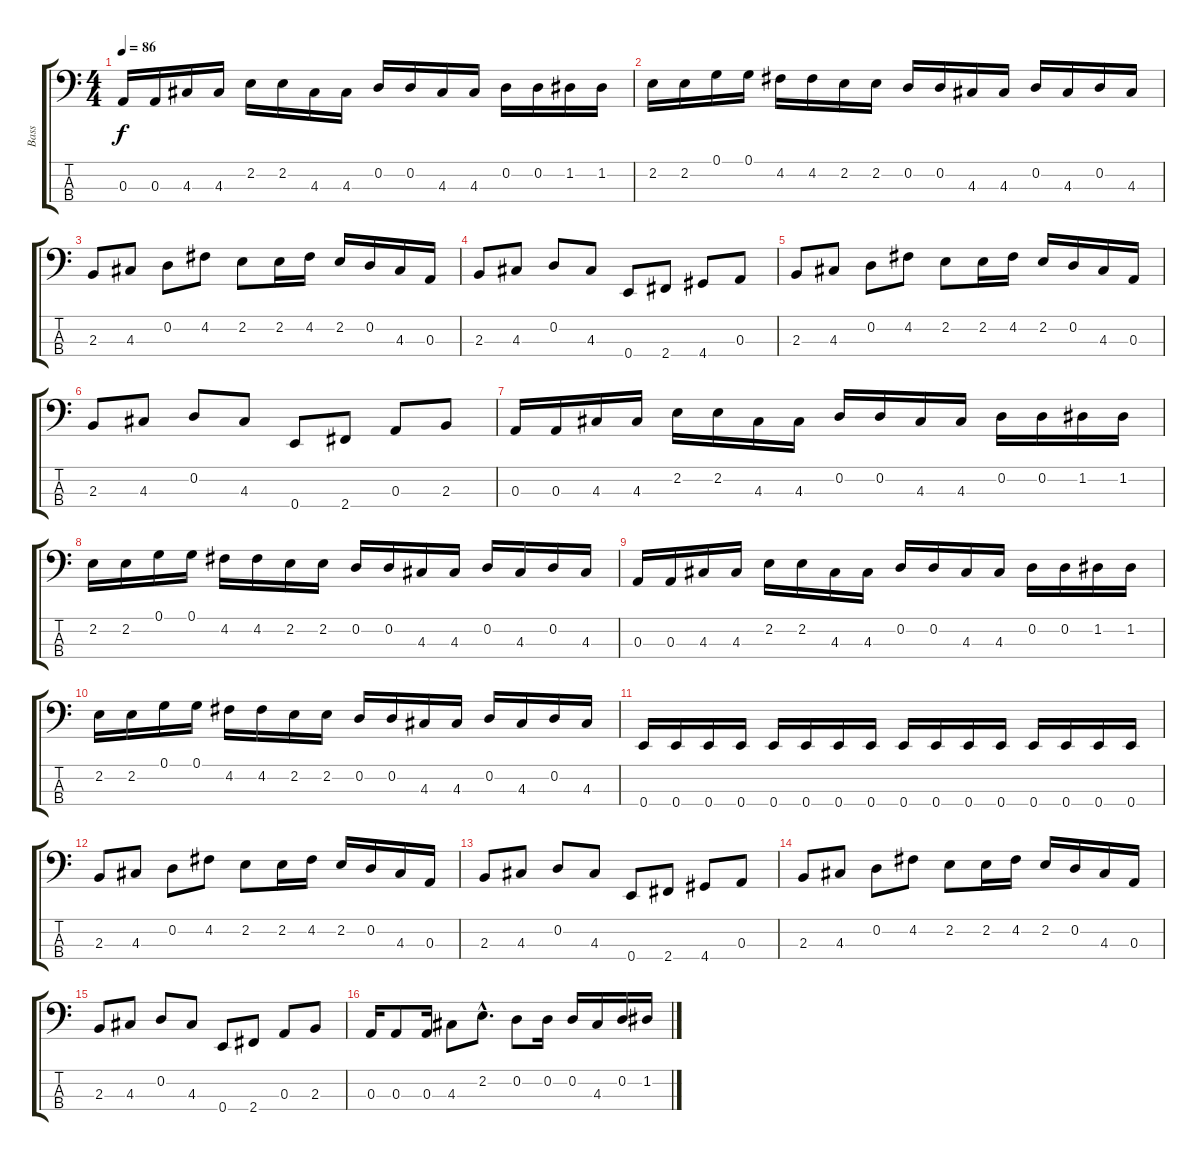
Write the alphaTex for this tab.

\track ("Bass" "Bass") {instrument electricbassfinger}
\staff {score tabs}
\tuning (G2 D2 A1 E1) {hide}
\ts (4 4)
\tempo 86
\clef f4
\ks c
0.3.16{dy f} 0.3.16 4.3.16 4.3.16 2.2.16 2.2.16 4.3.16 4.3.16 0.2.16 0.2.16 4.3.16 4.3.16 0.2.16 0.2.16 1.2.16 1.2.16 |
2.2.16 2.2.16 0.1.16 0.1.16 4.2.16 4.2.16 2.2.16 2.2.16 0.2.16 0.2.16 4.3.16 4.3.16 0.2.16 4.3.16 0.2.16 4.3.16 |
2.3.8 4.3.8 0.2.8 4.2.8 2.2.8 2.2.16 4.2.16 2.2.16 0.2.16 4.3.16 0.3.16 |
2.3.8 4.3.8 0.2.8 4.3.8 0.4.8 2.4.8 4.4.8 0.3.8 |
2.3.8 4.3.8 0.2.8 4.2.8 2.2.8 2.2.16 4.2.16 2.2.16 0.2.16 4.3.16 0.3.16 |
2.3.8 4.3.8 0.2.8 4.3.8 0.4.8 2.4.8 0.3.8 2.3.8 |
0.3.16 0.3.16 4.3.16 4.3.16 2.2.16 2.2.16 4.3.16 4.3.16 0.2.16 0.2.16 4.3.16 4.3.16 0.2.16 0.2.16 1.2.16 1.2.16 |
2.2.16 2.2.16 0.1.16 0.1.16 4.2.16 4.2.16 2.2.16 2.2.16 0.2.16 0.2.16 4.3.16 4.3.16 0.2.16 4.3.16 0.2.16 4.3.16 |
0.3.16 0.3.16 4.3.16 4.3.16 2.2.16 2.2.16 4.3.16 4.3.16 0.2.16 0.2.16 4.3.16 4.3.16 0.2.16 0.2.16 1.2.16 1.2.16 |
2.2.16 2.2.16 0.1.16 0.1.16 4.2.16 4.2.16 2.2.16 2.2.16 0.2.16 0.2.16 4.3.16 4.3.16 0.2.16 4.3.16 0.2.16 4.3.16 |
0.4.16 0.4.16 0.4.16 0.4.16 0.4.16 0.4.16 0.4.16 0.4.16 0.4.16 0.4.16 0.4.16 0.4.16 0.4.16 0.4.16 0.4.16 0.4.16 |
2.3.8 4.3.8 0.2.8 4.2.8 2.2.8 2.2.16 4.2.16 2.2.16 0.2.16 4.3.16 0.3.16 |
2.3.8 4.3.8 0.2.8 4.3.8 0.4.8 2.4.8 4.4.8 0.3.8 |
2.3.8 4.3.8 0.2.8 4.2.8 2.2.8 2.2.16 4.2.16 2.2.16 0.2.16 4.3.16 0.3.16 |
2.3.8 4.3.8 0.2.8 4.3.8 0.4.8 2.4.8 0.3.8 2.3.8 |
0.3.16 0.3.8 0.3.16 4.3.8 2.2{hac}.8{d} 0.2.8 0.2.16 0.2.16 4.3.16 0.2.16 1.2.16
